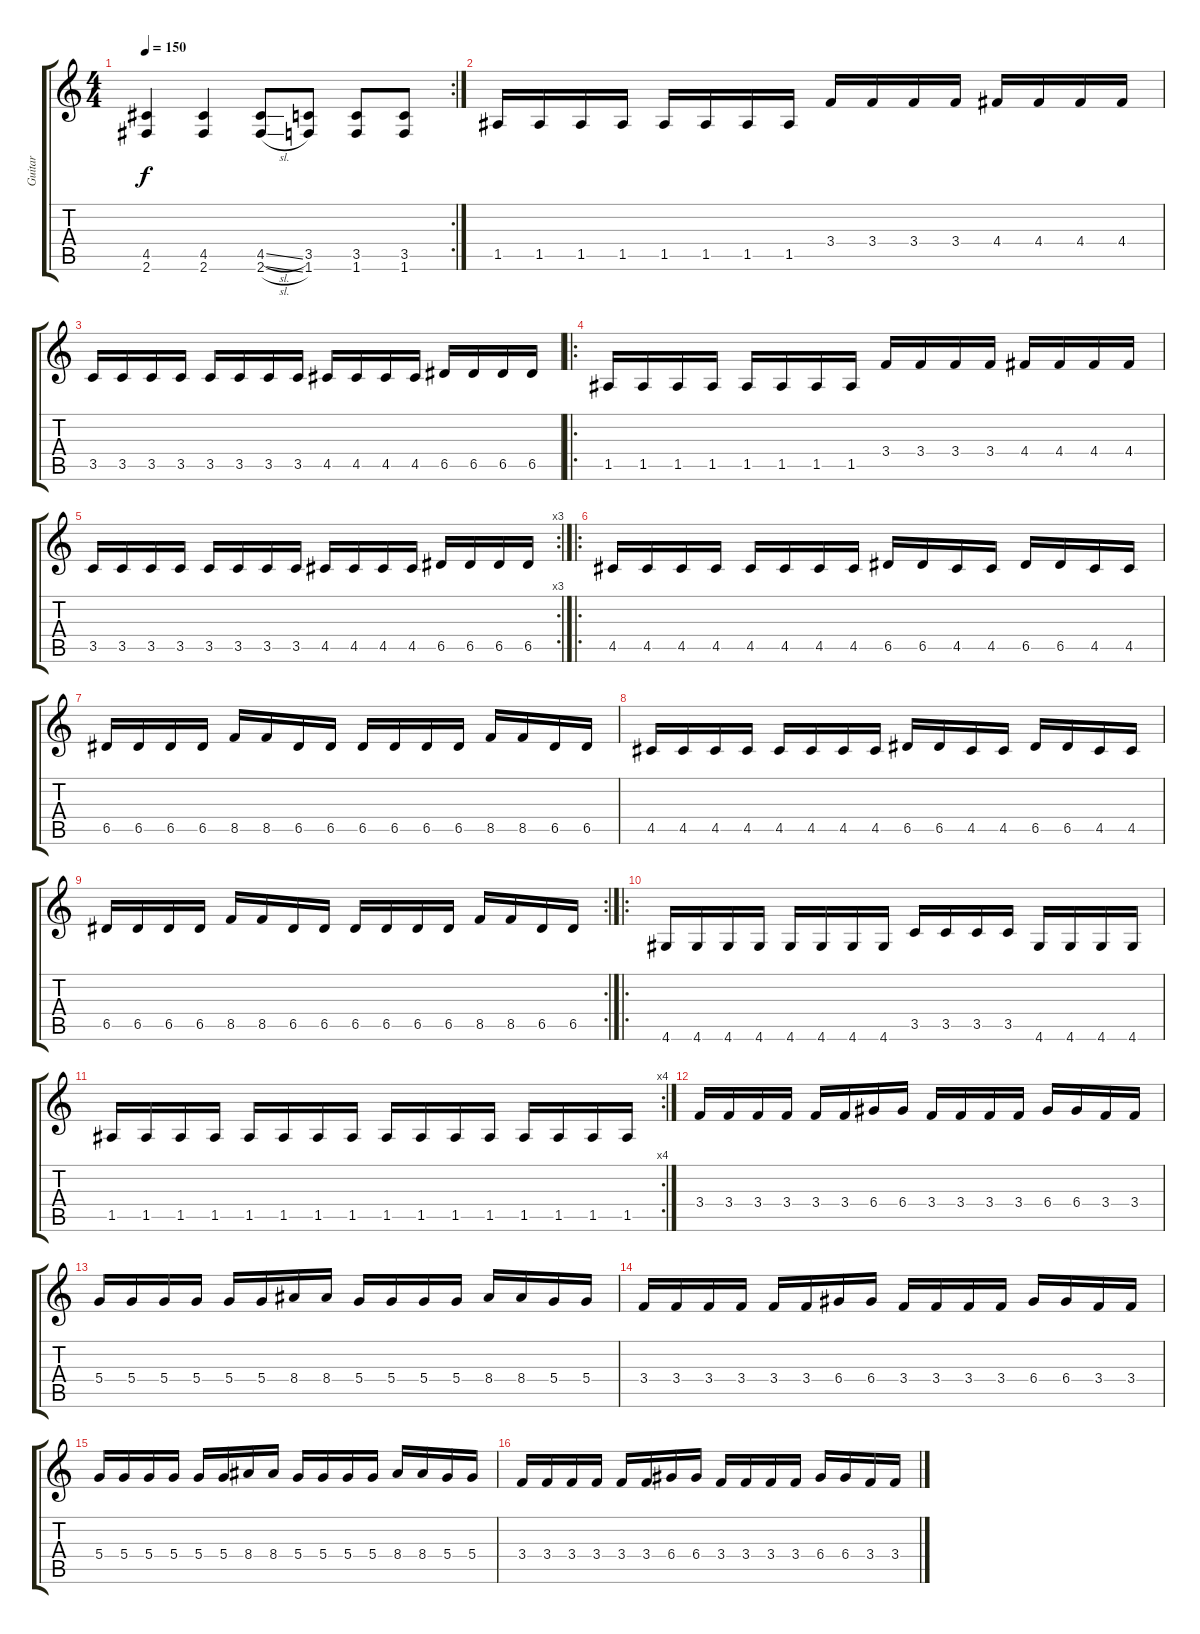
\track ("Guitar" "Guitar") {instrument distortionguitar}
\staff {score tabs}
\tuning (E4 B3 G3 D3 A2 E2) {hide}
\rc 2
\ts (4 4)
\tempo 150
\clef g2
\ks c
(4.5 2.6).4{dy f} (4.5 2.6).4 (4.5{sl} 2.6{sl}).8 (3.5 1.6).8 (3.5 1.6).8 (3.5 1.6).8 |
1.5.16 1.5.16 1.5.16 1.5.16 1.5.16 1.5.16 1.5.16 1.5.16 3.4.16 3.4.16 3.4.16 3.4.16 4.4.16 4.4.16 4.4.16 4.4.16 |
3.5.16 3.5.16 3.5.16 3.5.16 3.5.16 3.5.16 3.5.16 3.5.16 4.5.16 4.5.16 4.5.16 4.5.16 6.5.16 6.5.16 6.5.16 6.5.16 |
\ro
1.5.16 1.5.16 1.5.16 1.5.16 1.5.16 1.5.16 1.5.16 1.5.16 3.4.16 3.4.16 3.4.16 3.4.16 4.4.16 4.4.16 4.4.16 4.4.16 |
\rc 3
3.5.16 3.5.16 3.5.16 3.5.16 3.5.16 3.5.16 3.5.16 3.5.16 4.5.16 4.5.16 4.5.16 4.5.16 6.5.16 6.5.16 6.5.16 6.5.16 |
\ro
4.5.16 4.5.16 4.5.16 4.5.16 4.5.16 4.5.16 4.5.16 4.5.16 6.5.16 6.5.16 4.5.16 4.5.16 6.5.16 6.5.16 4.5.16 4.5.16 |
6.5.16 6.5.16 6.5.16 6.5.16 8.5.16 8.5.16 6.5.16 6.5.16 6.5.16 6.5.16 6.5.16 6.5.16 8.5.16 8.5.16 6.5.16 6.5.16 |
4.5.16 4.5.16 4.5.16 4.5.16 4.5.16 4.5.16 4.5.16 4.5.16 6.5.16 6.5.16 4.5.16 4.5.16 6.5.16 6.5.16 4.5.16 4.5.16 |
\rc 2
6.5.16 6.5.16 6.5.16 6.5.16 8.5.16 8.5.16 6.5.16 6.5.16 6.5.16 6.5.16 6.5.16 6.5.16 8.5.16 8.5.16 6.5.16 6.5.16 |
\ro
4.6.16 4.6.16 4.6.16 4.6.16 4.6.16 4.6.16 4.6.16 4.6.16 3.5.16 3.5.16 3.5.16 3.5.16 4.6.16 4.6.16 4.6.16 4.6.16 |
\rc 4
1.5.16 1.5.16 1.5.16 1.5.16 1.5.16 1.5.16 1.5.16 1.5.16 1.5.16 1.5.16 1.5.16 1.5.16 1.5.16 1.5.16 1.5.16 1.5.16 |
3.4.16 3.4.16 3.4.16 3.4.16 3.4.16 3.4.16 6.4.16 6.4.16 3.4.16 3.4.16 3.4.16 3.4.16 6.4.16 6.4.16 3.4.16 3.4.16 |
5.4.16 5.4.16 5.4.16 5.4.16 5.4.16 5.4.16 8.4.16 8.4.16 5.4.16 5.4.16 5.4.16 5.4.16 8.4.16 8.4.16 5.4.16 5.4.16 |
3.4.16 3.4.16 3.4.16 3.4.16 3.4.16 3.4.16 6.4.16 6.4.16 3.4.16 3.4.16 3.4.16 3.4.16 6.4.16 6.4.16 3.4.16 3.4.16 |
5.4.16 5.4.16 5.4.16 5.4.16 5.4.16 5.4.16 8.4.16 8.4.16 5.4.16 5.4.16 5.4.16 5.4.16 8.4.16 8.4.16 5.4.16 5.4.16 |
3.4.16 3.4.16 3.4.16 3.4.16 3.4.16 3.4.16 6.4.16 6.4.16 3.4.16 3.4.16 3.4.16 3.4.16 6.4.16 6.4.16 3.4.16 3.4.16
